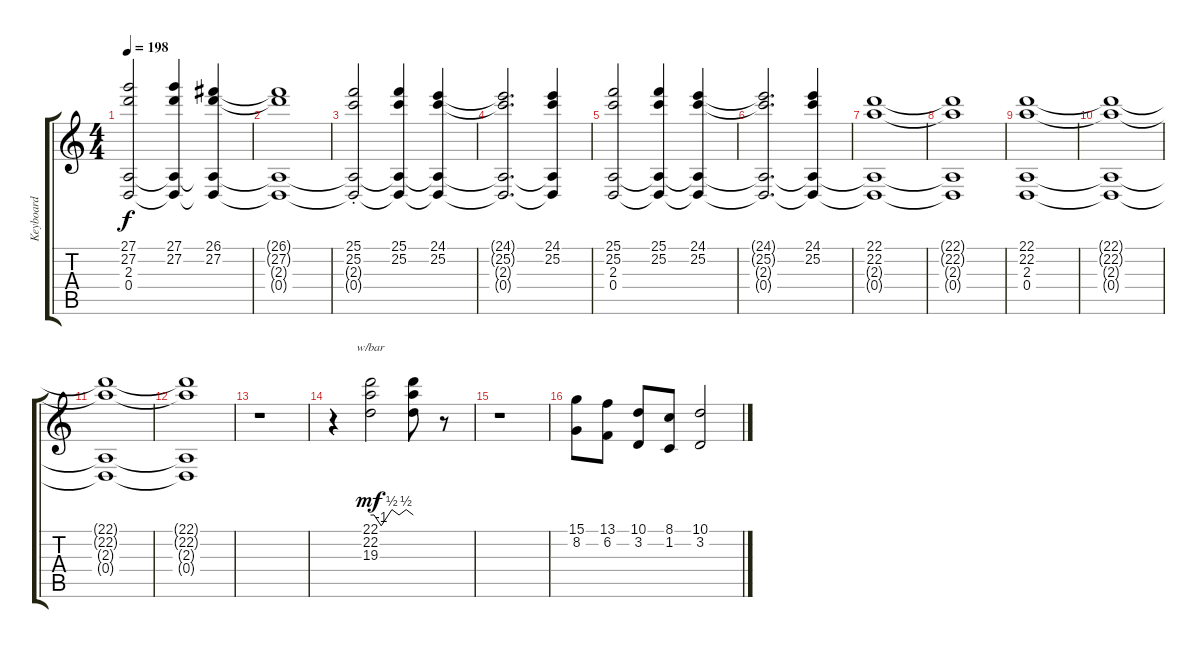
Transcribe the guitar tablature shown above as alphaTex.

\track ("Keyboard" "Keyboard") {instrument rockorgan}
\staff {score tabs}
\tuning (E4 B3 G3 D3 A2 E2) {hide}
\ts (4 4)
\tempo 198
\clef g2
\ks c
(27.1 27.2 2.3 0.4).2{dy f} (27.1 27.2 2.3{t} 0.4{t}).4 (26.1 27.2 2.3{t} 0.4{t}).4 |
(26.1{t} 27.2{t} 2.3{t} 0.4{t}).1 |
(25.1{st} 25.2{st} 2.3{t} 0.4{t}).2 (25.1 25.2 2.3{t} 0.4{t}).4 (24.1 25.2 2.3{t} 0.4{t}).4 |
(24.1{t} 25.2{t} 2.3{t} 0.4{t}).2{d} (24.1 25.2 2.3{t} 0.4{t}).4 |
(25.1 25.2 2.3 0.4).2 (25.1 25.2 2.3{t} 0.4{t}).4 (24.1 25.2 2.3{t} 0.4{t}).4 |
(24.1{t} 25.2{t} 2.3{t} 0.4{t}).2{d} (24.1 25.2 2.3{t} 0.4{t}).4 |
(22.1 22.2 2.3{t} 0.4{t}).1 |
(22.1{t} 22.2{t} 2.3{t} 0.4{t}).1 |
(22.1 22.2 2.3 0.4).1 |
(22.1{t} 22.2{t} 2.3{t} 0.4{t}).1 |
(22.1{t} 22.2{t} 2.3{t} 0.4{t}).1 |
(22.1{t} 22.2{t} 2.3{t} 0.4{t}).1 |
r.1 |
r.4 (22.1 22.2 19.3).2{tbe (custom default 0 0 5 0 15 -4 30 2 40 0 50 2 60 0) dy mf} (22.1{t} 22.2{t} 19.3{t}).8 r.8 |
r.1 |
(15.1 8.2).8 (13.1 6.2).8 (10.1 3.2).8 (8.1 1.2).8 (10.1 3.2).2
